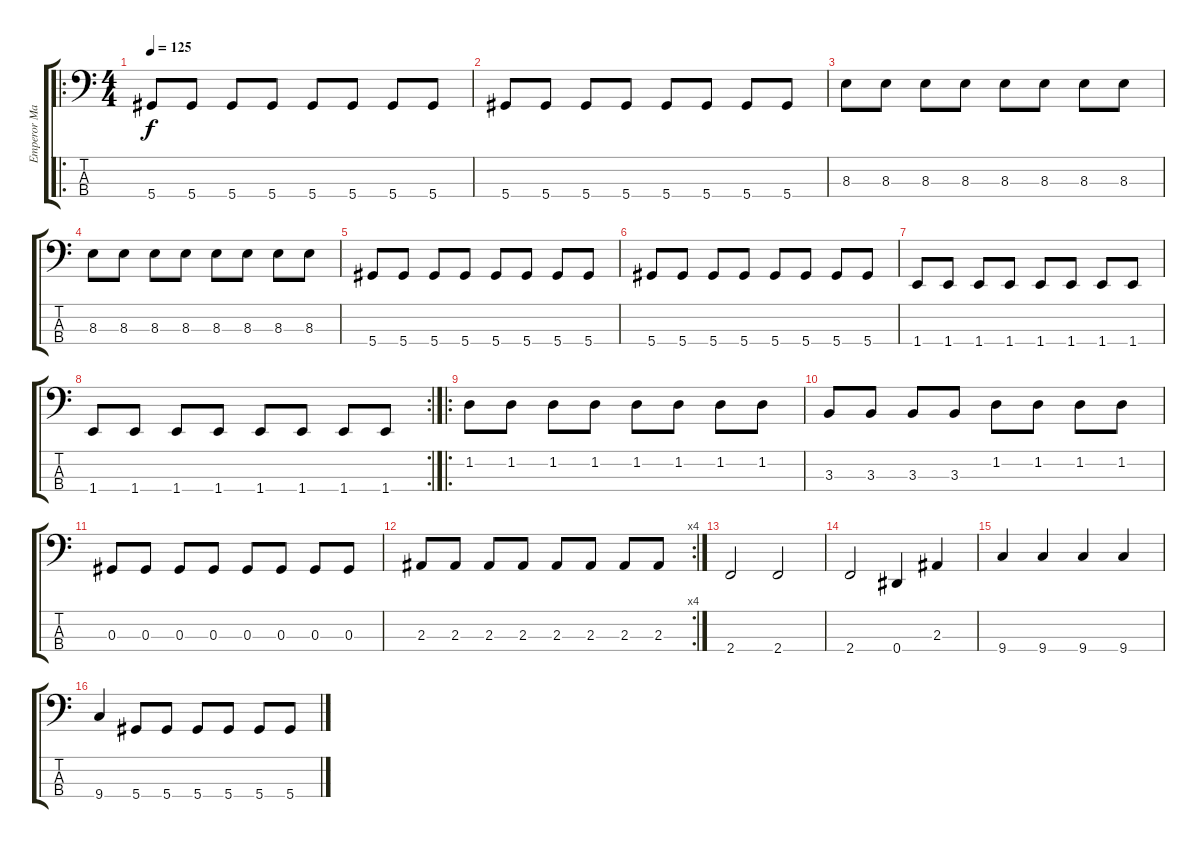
\track ("Emperor Magus Caligula" "Emperor Ma") {instrument electricbasspick}
\staff {score tabs}
\tuning (Gb2 Db2 Ab1 Eb1) {hide}
\ro
\ts (4 4)
\tempo 125
\clef f4
\ks c
5.4.8{dy f instrument electricbasspick} 5.4.8 5.4.8 5.4.8 5.4.8 5.4.8 5.4.8 5.4.8 |
5.4.8 5.4.8 5.4.8 5.4.8 5.4.8 5.4.8 5.4.8 5.4.8 |
8.3.8 8.3.8 8.3.8 8.3.8 8.3.8 8.3.8 8.3.8 8.3.8 |
8.3.8 8.3.8 8.3.8 8.3.8 8.3.8 8.3.8 8.3.8 8.3.8 |
5.4.8 5.4.8 5.4.8 5.4.8 5.4.8 5.4.8 5.4.8 5.4.8 |
5.4.8 5.4.8 5.4.8 5.4.8 5.4.8 5.4.8 5.4.8 5.4.8 |
1.4.8 1.4.8 1.4.8 1.4.8 1.4.8 1.4.8 1.4.8 1.4.8 |
\rc 2
1.4.8 1.4.8 1.4.8 1.4.8 1.4.8 1.4.8 1.4.8 1.4.8 |
\ro
1.2.8 1.2.8 1.2.8 1.2.8 1.2.8 1.2.8 1.2.8 1.2.8 |
3.3.8 3.3.8 3.3.8 3.3.8 1.2.8 1.2.8 1.2.8 1.2.8 |
0.3.8 0.3.8 0.3.8 0.3.8 0.3.8 0.3.8 0.3.8 0.3.8 |
\rc 4
2.3.8 2.3.8 2.3.8 2.3.8 2.3.8 2.3.8 2.3.8 2.3.8 |
2.4.2 2.4.2 |
2.4.2 0.4.4 2.3.4 |
9.4.4 9.4.4 9.4.4 9.4.4 |
9.4.4 5.4.8 5.4.8 5.4.8 5.4.8 5.4.8 5.4.8
